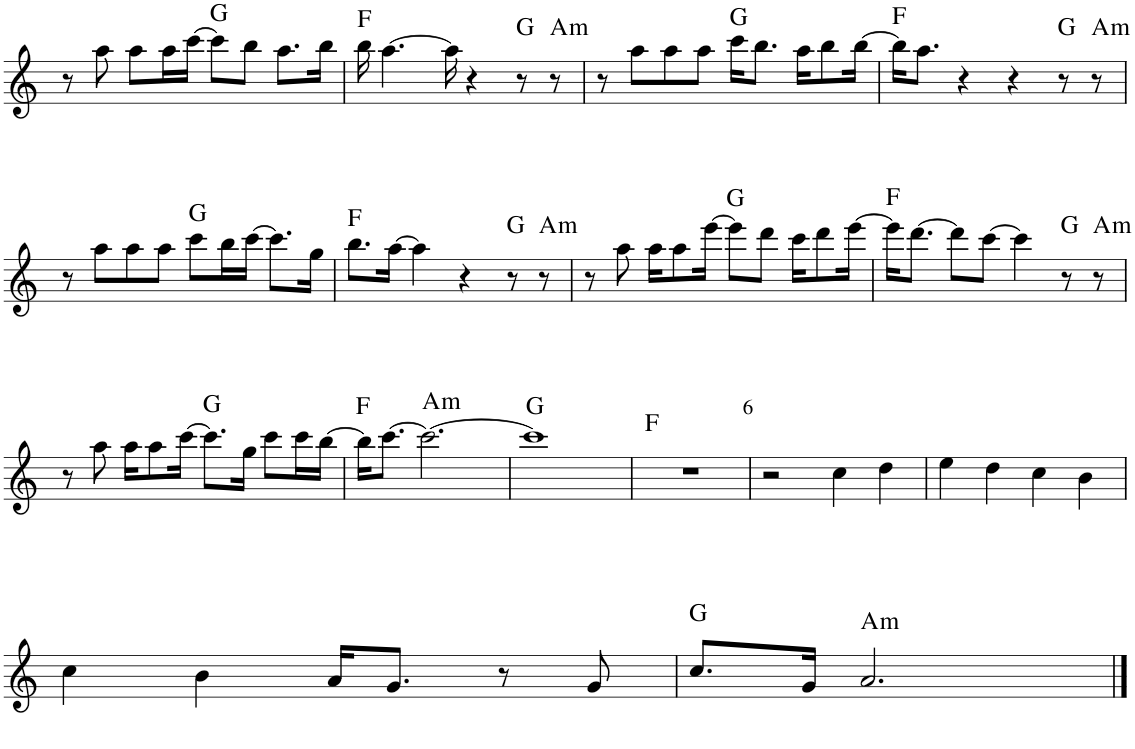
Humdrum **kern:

**kern	**harte
*part1	*part1
*staff1	*
*I"Piano	*
*I'Pno.	*
!!LO:PB:g=z
*clefG2	*
*k[]	*
*M4/4	*
=94	=94
8r	.
8aa\	.
8aa\L	.
16aa\L	.
[16ccc\JJ	.
8ccc\L]	G:maj
8bb\J	.
8.aa\L	.
16bb\Jk	.
=95	=95
16bb\	F:maj
[4.aa\	.
16aa\]	.
4r	.
8r	G:maj
!	!LO:H:kt=m
8r	A:min
=96	=96
8r	.
8aa\L	.
8aa\	.
8aa\J	.
16ccc\KL	G:maj
8.bb\J	.
16aa\KL	.
8bb\	.
[16bb\Jk	.
=97	=97
16bb\KL]	F:maj
8.aa\J	.
4r	.
4r	.
8r	G:maj
!	!LO:H:kt=m
8r	A:min
!!LO:LB:g=z
=98	=98
8r	.
8aa\L	.
8aa\	.
8aa\J	.
8ccc\L	G:maj
16bb\L	.
[16ccc\JJ	.
8.ccc\L]	.
16gg\Jk	.
=99	=99
8.bb\L	F:maj
[16aa\Jk	.
4aa\]	.
4r	.
8r	G:maj
!	!LO:H:kt=m
8r	A:min
=100	=100
8r	.
8aa\	.
16aa\KL	.
8aa\	.
[16eee\Jk	.
8eee\L]	G:maj
8ddd\J	.
16ccc\KL	.
8ddd\	.
[16eee\Jk	.
=101	=101
16eee\KL]	F:maj
[8.ddd\J	.
8ddd\L]	.
[8ccc\J	.
4ccc\]	.
8r	G:maj
!	!LO:H:kt=m
8r	A:min
!!LO:LB:g=z
=102	=102
8r	.
8aa\	.
16aa\KL	.
8aa\	.
[16ccc\Jk	.
8.ccc\L]	G:maj
16gg\Jk	.
8ccc\L	.
16ccc\L	.
[16bb\JJ	.
=103	=103
16bb\KL]	F:maj
[8.ccc\J	.
!	!LO:H:kt=m
2.ccc\_	A:min
=104	=104
1ccc]	G:maj
=105	=105
!LO:TX:a:t=6	!
1r	F:maj
=106	=106
2r	.
4cc\	.
4dd\	.
=107	=107
4ee\	.
4dd\	.
4cc\	.
4b\	.
!!LO:LB:g=z
=108	=108
4cc\	.
4b\	.
16a/KL	.
8.g/J	.
8r	.
8g/	.
=109	=109
8.cc/L	G:maj
16g/Jk	.
!	!LO:H:kt=m
2.a/	A:min
==	==
*-	*-
